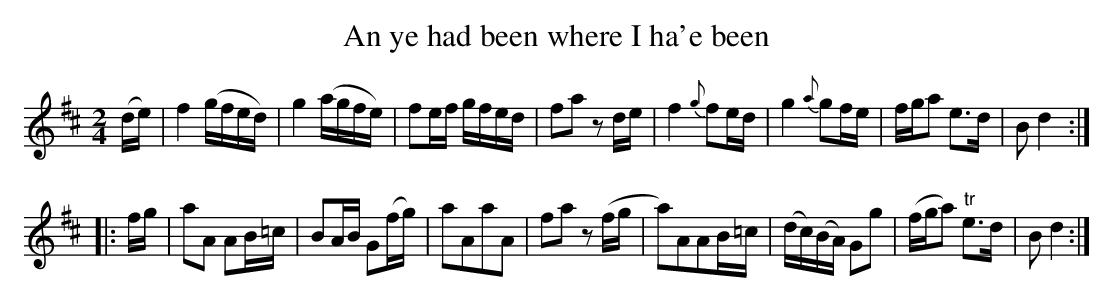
X:1
T:An ye had been where I ha'e been
M:2/4
K:Bm
(de)|\
f4 (gfed)| g4 (agfe)| f2ef gfed| f2a2 z2de|\
f4 {g}f2ed| g4 {a}g2fe| fga2 e3d| B2d4::
fg|\
a2A2 A2B=c| B2AB G2(fg)| a2A2a2A2| f2a2 z2(fg|\
a2)A2A2B=c| (dc)(BA) G2g2| (fga2) "tr"e3d| B2d4:|
